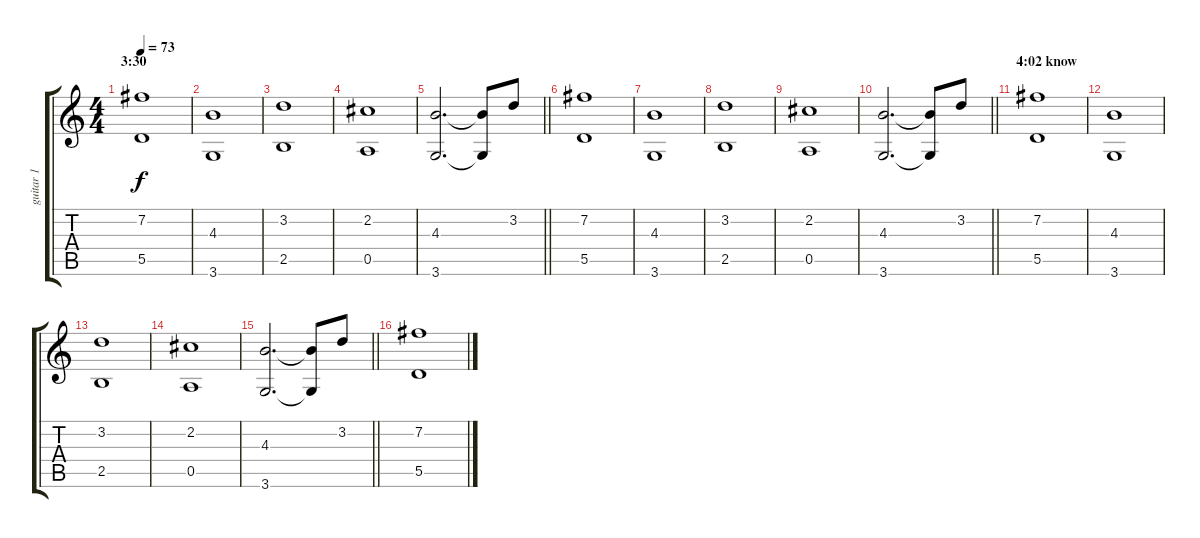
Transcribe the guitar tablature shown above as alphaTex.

\track ("guitar 1" "guitar 1") {instrument electricguitarjazz}
\staff {score tabs}
\tuning (E4 B3 G3 D3 A2 E2) {hide}
\ts (4 4)
\section ("" "3:30")
\tempo 73
\clef g2
\ks c
(7.2 5.5).1{dy f} |
(4.3 3.6).1 |
(3.2 2.5).1 |
(2.2 0.5).1 |
\barLineRight lightlight
(4.3 3.6).2{d} (4.3{t} 3.6{t}).8 3.2.8 |
(7.2 5.5).1 |
(4.3 3.6).1 |
(3.2 2.5).1 |
(2.2 0.5).1 |
\barLineRight lightlight
(4.3 3.6).2{d} (4.3{t} 3.6{t}).8 3.2.8 |
\section ("" "4:02 know")
(7.2 5.5).1 |
(4.3 3.6).1 |
(3.2 2.5).1 |
(2.2 0.5).1 |
\barLineRight lightlight
(4.3 3.6).2{d} (4.3{t} 3.6{t}).8 3.2.8 |
(7.2 5.5).1
